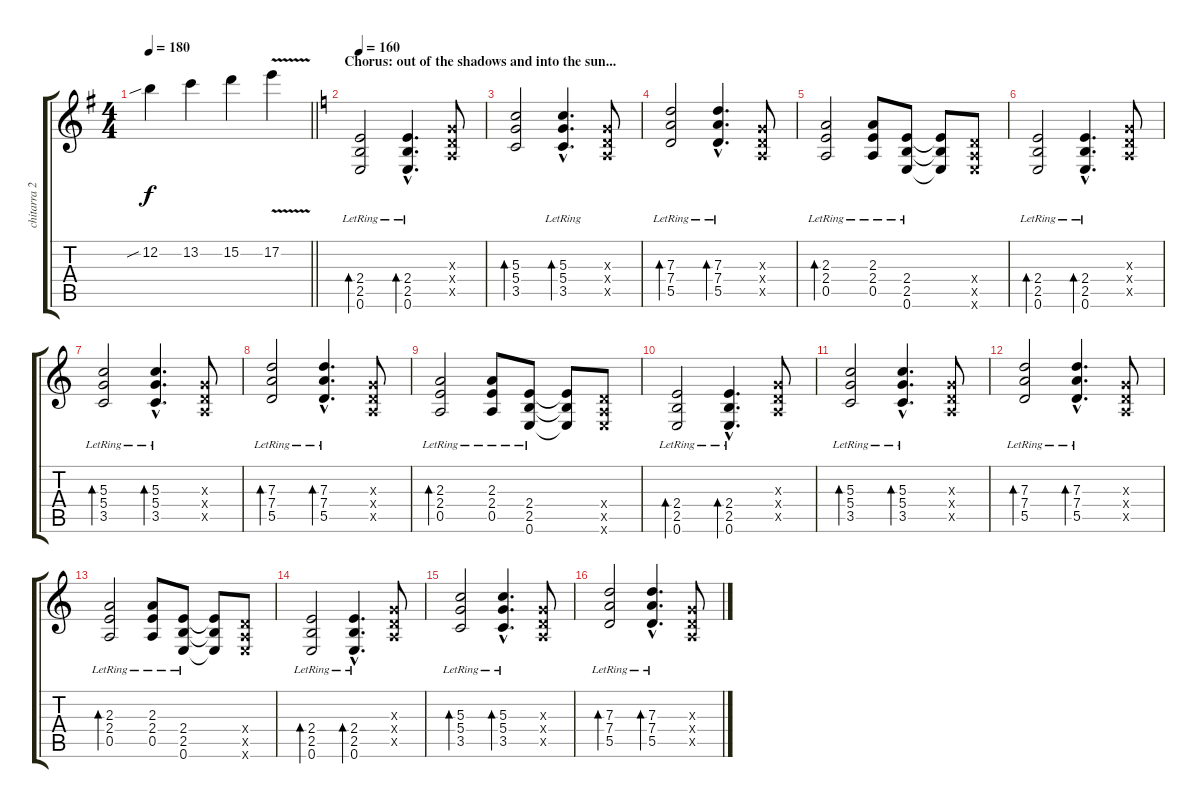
\track ("chitarra 2" "chitarra 2") {instrument overdrivenguitar}
\staff {score tabs}
\tuning (E4 B3 G3 D3 A2 E2) {hide}
\ts (4 4)
\tempo 180
\clef g2
\barLineRight lightlight
\ks g
12.2{sib}.4{dy f} 13.2.4 15.2.4 17.2{v}.4 |
\section ("" "Chorus: out of the shadows and into the sun...")
\tempo 160
\ks c
(2.4{lr} 2.5{lr} 0.6{lr}).2{bd 480 volume 10 balance 8 instrument acousticguitarsteel} (2.4{hac lr} 2.5{hac lr} 0.6{hac lr}).4{d bd 480} (0.3{x} 0.4{x} 0.5{x}).8 |
(5.3 5.4 3.5).2{bd 480} (5.3{hac lr} 5.4{hac lr} 3.5{hac lr}).4{d bd 480} (0.3{x} 0.4{x} 0.5{x}).8 |
(7.3{lr} 7.4{lr} 5.5{lr}).2{bd 480} (7.3{hac lr} 7.4{hac lr} 5.5{hac lr}).4{d bd 480} (0.3{x} 0.4{x} 0.5{x}).8 |
(2.3{lr} 2.4{lr} 0.5{lr}).2{bd 480} (2.3{lr} 2.4{lr} 0.5{lr}).8 (2.4{lr} 2.5{lr} 0.6{lr}).8 (2.4{t} 2.5{t} 0.6{t}).8 (0.4{x} 0.5{x} 0.6{x}).8 |
(2.4{lr} 2.5{lr} 0.6{lr}).2{bd 480} (2.4{hac lr} 2.5{hac lr} 0.6{hac lr}).4{d bd 480} (0.3{x} 0.4{x} 0.5{x}).8 |
(5.3{lr} 5.4{lr} 3.5{lr}).2{bd 480} (5.3{hac lr} 5.4{hac lr} 3.5{hac lr}).4{d bd 480} (0.3{x} 0.4{x} 0.5{x}).8 |
(7.3{lr} 7.4{lr} 5.5{lr}).2{bd 480} (7.3{hac lr} 7.4{hac lr} 5.5{hac lr}).4{d bd 480} (0.3{x} 0.4{x} 0.5{x}).8 |
(2.3{lr} 2.4{lr} 0.5{lr}).2{bd 480} (2.3{lr} 2.4{lr} 0.5{lr}).8 (2.4{lr} 2.5{lr} 0.6{lr}).8 (2.4{t} 2.5{t} 0.6{t}).8 (0.4{x} 0.5{x} 0.6{x}).8 |
(2.4{lr} 2.5{lr} 0.6{lr}).2{bd 480} (2.4{hac lr} 2.5{hac lr} 0.6{hac lr}).4{d bd 480} (0.3{x} 0.4{x} 0.5{x}).8 |
(5.3{lr} 5.4{lr} 3.5{lr}).2{bd 480} (5.3{hac lr} 5.4{hac lr} 3.5{hac lr}).4{d bd 480} (0.3{x} 0.4{x} 0.5{x}).8 |
(7.3{lr} 7.4{lr} 5.5{lr}).2{bd 480} (7.3{hac lr} 7.4{hac lr} 5.5{hac lr}).4{d bd 480} (0.3{x} 0.4{x} 0.5{x}).8 |
(2.3{lr} 2.4{lr} 0.5{lr}).2{bd 480} (2.3{lr} 2.4{lr} 0.5{lr}).8 (2.4{lr} 2.5{lr} 0.6{lr}).8 (2.4{t} 2.5{t} 0.6{t}).8 (0.4{x} 0.5{x} 0.6{x}).8 |
(2.4{lr} 2.5{lr} 0.6{lr}).2{bd 480} (2.4{hac lr} 2.5{hac lr} 0.6{hac lr}).4{d bd 480} (0.3{x} 0.4{x} 0.5{x}).8 |
(5.3{lr} 5.4{lr} 3.5{lr}).2{bd 480} (5.3{hac lr} 5.4{hac lr} 3.5{hac lr}).4{d bd 480} (0.3{x} 0.4{x} 0.5{x}).8 |
(7.3{lr} 7.4{lr} 5.5{lr}).2{bd 480} (7.3{hac lr} 7.4{hac lr} 5.5{hac lr}).4{d bd 480} (0.3{x} 0.4{x} 0.5{x}).8
